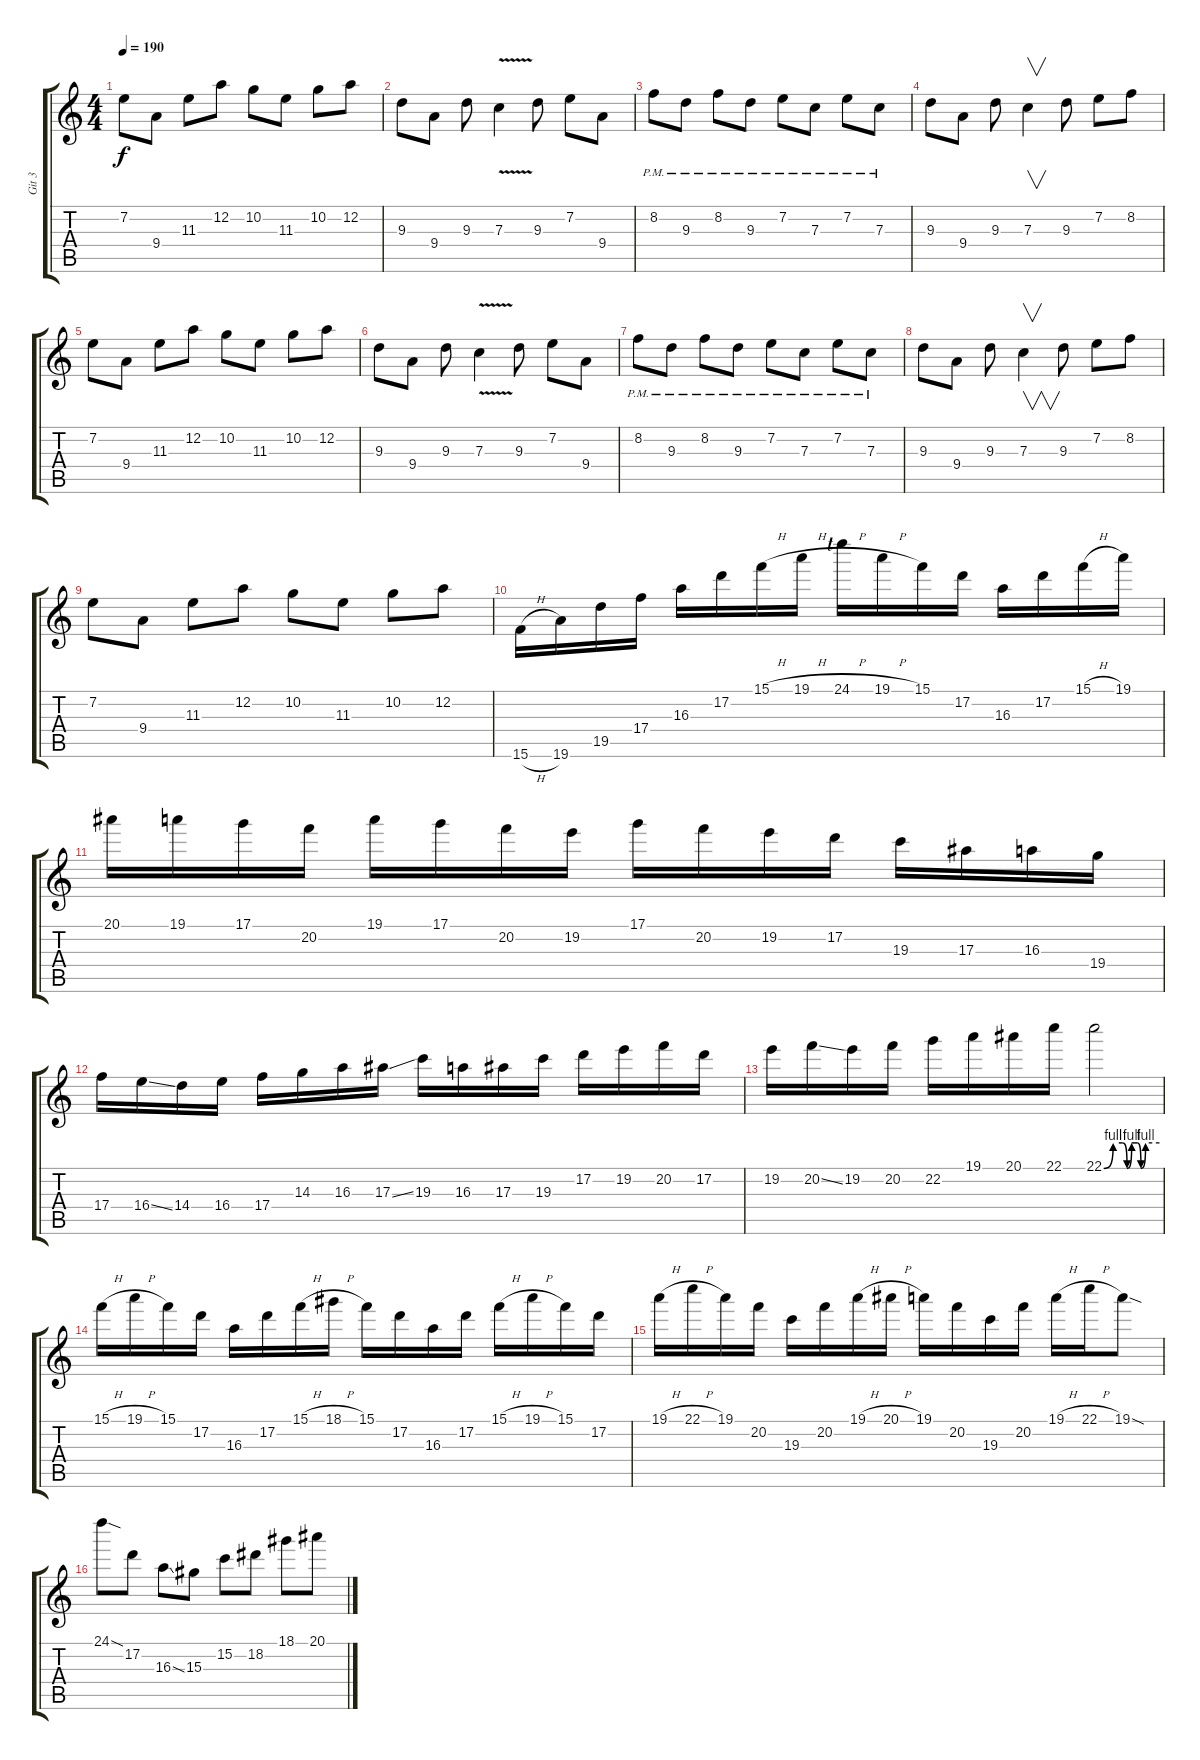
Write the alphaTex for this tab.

\track ("Git 3" "Git 3") {instrument overdrivenguitar}
\staff {score tabs}
\tuning (D4 A3 F3 C3 G2 D2) {hide}
\ts (4 4)
\tempo 190
\clef g2
\ks c
7.2.8{dy f} 9.4.8 11.3.8 12.2.8 10.2.8 11.3.8 10.2.8 12.2.8 |
9.3.8 9.4.8 9.3.8 7.3{v}.4 9.3.8 7.2.8 9.4.8 |
8.2{pm}.8 9.3{pm}.8 8.2{pm}.8 9.3{pm}.8 7.2{pm}.8 7.3{pm}.8 7.2{pm}.8 7.3{pm}.8 |
9.3.8 9.4.8 9.3.8 7.3.4{v} 9.3.8 7.2.8 8.2.8 |
7.2.8 9.4.8 11.3.8 12.2.8 10.2.8 11.3.8 10.2.8 12.2.8 |
9.3.8 9.4.8 9.3.8 7.3{v}.4 9.3.8 7.2.8 9.4.8 |
8.2{pm}.8 9.3{pm}.8 8.2{pm}.8 9.3{pm}.8 7.2{pm}.8 7.3{pm}.8 7.2{pm}.8 7.3{pm}.8 |
9.3.8 9.4.8 9.3.8 7.3.4{v} 9.3.8 7.2.8 8.2.8 |
7.2.8 9.4.8 11.3.8 12.2.8 10.2.8 11.3.8 10.2.8 12.2.8 |
15.6{h}.16 19.6.16 19.5.16 17.4.16 16.3.16 17.2.16 15.1{h}.16 19.1{h}.16 24.1{h lf 1}.16 19.1{h}.16 15.1.16 17.2.16 16.3.16 17.2.16 15.1{h}.16 19.1.16 |
20.1.16 19.1.16 17.1.16 20.2.16 19.1.16 17.1.16 20.2.16 19.2.16 17.1.16 20.2.16 19.2.16 17.2.16 19.3.16 17.3.16 16.3.16 19.4.16 |
17.4.16 16.4{ss}.16 14.4.16 16.4.16 17.4.16 14.3.16 16.3.16 17.3{ss}.16 19.3.16 16.3.16 17.3.16 19.3.16 17.2.16 19.2.16 20.2.16 17.2.16 |
19.2.16 20.2{ss}.16 19.2.16 20.2.16 22.2.16 19.1.16 20.1.16 22.1.16 22.1{be (custom 0 0 10 4 20 4 25 0 30 4 36 4 40 0 45 4 60 4)}.2 |
15.1{h}.16 19.1{h}.16 15.1.16 17.2.16 16.3.16 17.2.16 15.1{h}.16 18.1{h}.16 15.1.16 17.2.16 16.3.16 17.2.16 15.1{h}.16 19.1{h}.16 15.1.16 17.2.16 |
19.1{h}.16 22.1{h}.16 19.1.16 20.2.16 19.3.16 20.2.16 19.1{h}.16 20.1{h}.16 19.1.16 20.2.16 19.3.16 20.2.16 19.1{h}.16 22.1{h}.16 19.1{sod}.8 |
24.1{sod}.8 17.2.8 16.3{ss}.8 15.3.8 15.2.8 18.2.8 18.1.8 20.1.8
